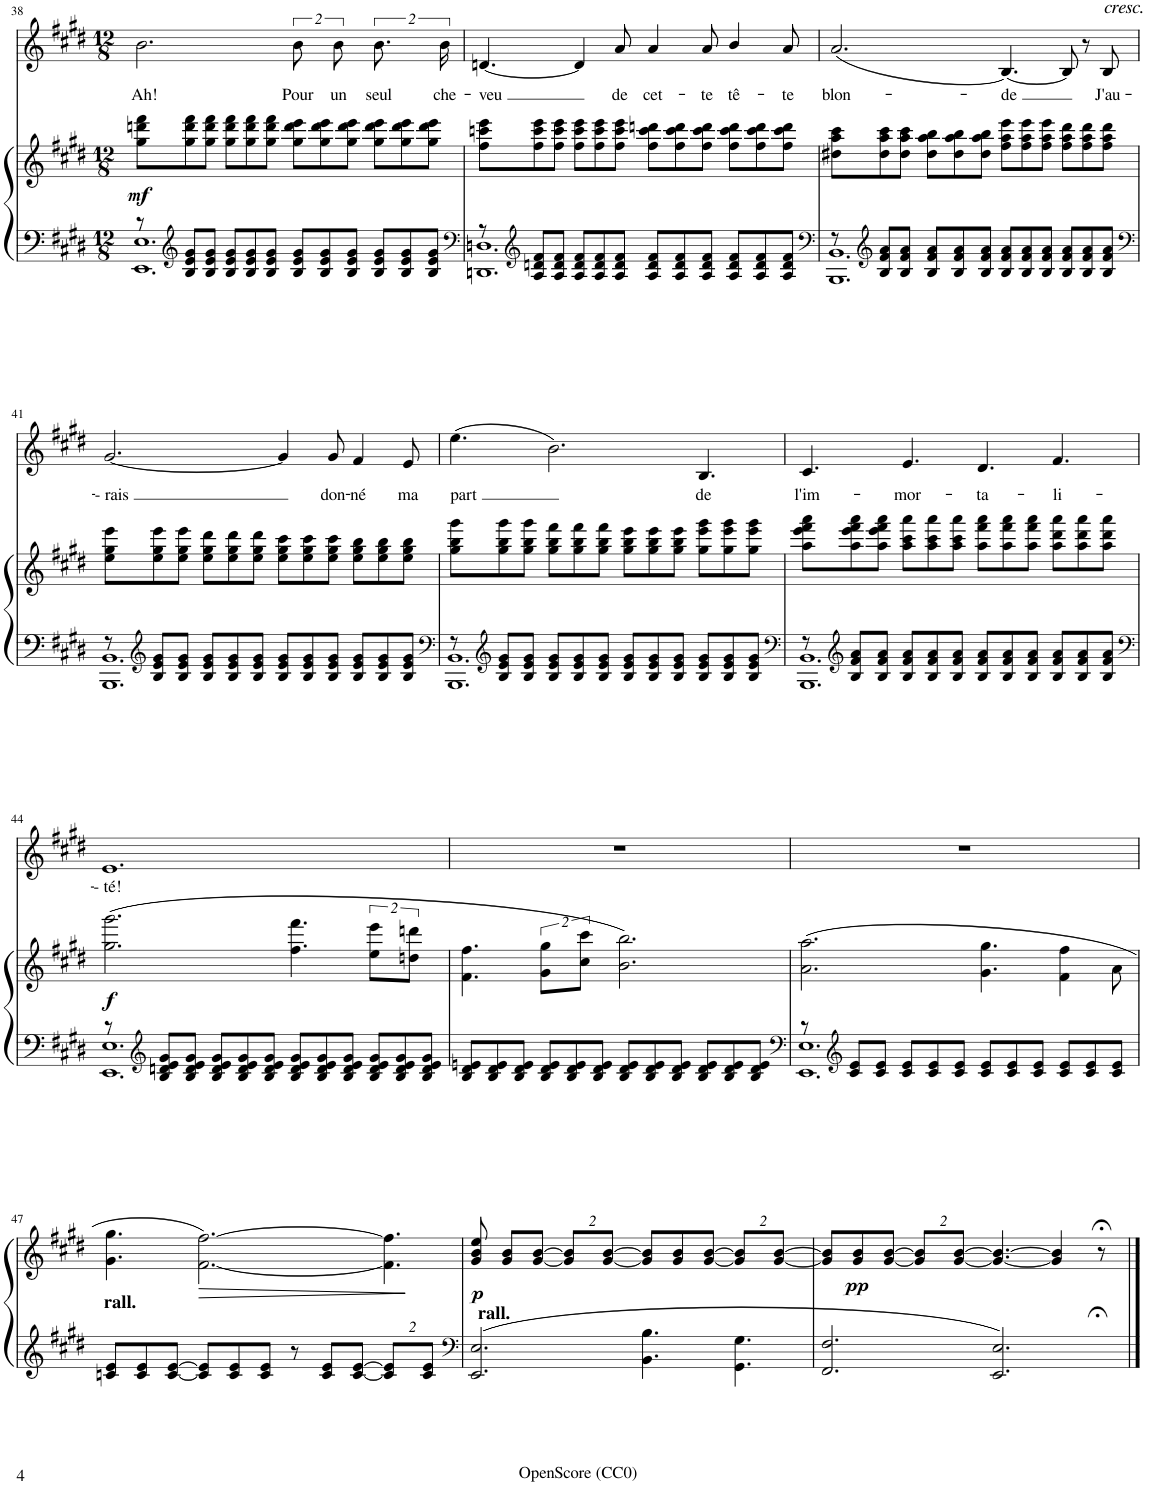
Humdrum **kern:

**kern	**kern	**dynam	**kern	**text
*part2	*part2	*part2	*part1	*part1
*staff3	*staff2	*staff2/3	*staff1	*staff1
*I"Piano	*	*	*I"Chant Voice	*
*I'Pno	*	*	*	*
!!LO:PB:g=z
*clefF4	*clefG2	*	*clefG2	*
*k[f#c#g#d#]	*k[f#c#g#d#]	*	*k[f#c#g#d#]	*
*M12/8	*M12/8	*	*M12/8	*
=38	=38	=38	=38	=38
*^	*	*	*	*
!	!	!	!LO:DY:b	!	!LO:LY:b
8r	1.EE 1.E	8gg#\ 8dddn\ 8fff#\L	mf	2.b\	Ah!
*clefG2	*	*	*	*	*
8B/ 8e/ 8g#/L	.	8gg#\ 8ddd\ 8fff#\	.	.	.
8B/ 8e/ 8g#/J	.	8gg#\ 8ddd\ 8fff#\J	.	.	.
8B/ 8e/ 8g#/L	.	8gg#\ 8ddd\ 8fff#\L	.	.	.
8B/ 8e/ 8g#/	.	8gg#\ 8ddd\ 8fff#\	.	.	.
8B/ 8e/ 8g#/J	.	8gg#\ 8ddd\ 8fff#\J	.	.	.
!	!	!	!	!	!LO:LY:b
8B/ 8e/ 8g#/L	.	8gg#\ 8ddd\ 8eee\L	.	16%3b\L	Pour
8B/ 8e/ 8g#/	.	8gg#\ 8ddd\ 8eee\	.	.	.
!	!	!	!	!	!LO:LY:b
.	.	.	.	16%3b\J	un
8B/ 8e/ 8g#/J	.	8gg#\ 8ddd\ 8eee\J	.	.	.
!	!	!	!	!	!LO:LY:b
8B/ 8e/ 8g#/L	.	8gg#\ 8ddd\ 8eee\L	.	16%3.b\L	seul
8B/ 8e/ 8g#/	.	8gg#\ 8ddd\ 8eee\	.	.	.
8B/ 8e/ 8g#/J	.	8gg#\ 8ddd\ 8eee\J	.	.	.
!	!	!	!	!	!LO:LY:b
.	.	.	.	32%3b\Jk	che-
=39	=39	=39	=39	=39	=39
*clefF4	*	*	*	*	*
!	!	!	!	!	!LO:LY:b
8r	1.DDn 1.Dn	8ff#\ 8cccn\ 8eee\L	.	[4.dn/	-veu
*clefG2	*	*	*	*	*
8A/ 8dn/ 8f#/L	.	8ff#\ 8ccc\ 8eee\	.	.	.
8A/ 8d/ 8f#/J	.	8ff#\ 8ccc\ 8eee\J	.	.	.
8A/ 8d/ 8f#/L	.	8ff#\ 8ccc\ 8eee\L	.	4d/]	.
8A/ 8d/ 8f#/	.	8ff#\ 8ccc\ 8eee\	.	.	.
!	!	!	!	!	!LO:LY:b
8A/ 8d/ 8f#/J	.	8ff#\ 8ccc\ 8eee\J	.	8a/	de
!	!	!	!	!	!LO:LY:b
8A/ 8d/ 8f#/L	.	8ff#\ 8ccc\ 8dddn\L	.	4a/	cet-
8A/ 8d/ 8f#/	.	8ff#\ 8ccc\ 8ddd\	.	.	.
!	!	!	!	!	!LO:LY:b
8A/ 8d/ 8f#/J	.	8ff#\ 8ccc\ 8ddd\J	.	8a/	-te
!	!	!	!	!	!LO:LY:b
8A/ 8d/ 8f#/L	.	8ff#\ 8ccc\ 8ddd\L	.	4b/	tê-
8A/ 8d/ 8f#/	.	8ff#\ 8ccc\ 8ddd\	.	.	.
!	!	!	!	!	!LO:LY:b
8A/ 8d/ 8f#/J	.	8ff#\ 8ccc\ 8ddd\J	.	8a/	-te
=40	=40	=40	=40	=40	=40
*clefF4	*	*	*	*	*
!	!	!	!	!	!LO:LY:b
8r	1.BBB 1.BB	8dd#X\ 8aa\ 8ccc#\L	.	(2.a/	blon-
*clefG2	*	*	*	*	*
8B/ 8f#/ 8a/L	.	8dd#\ 8aa\ 8ccc#\	.	.	.
8B/ 8f#/ 8a/J	.	8dd#\ 8aa\ 8ccc#\J	.	.	.
8B/ 8f#/ 8a/L	.	8dd#\ 8aa\ 8bb\L	.	.	.
8B/ 8f#/ 8a/	.	8dd#\ 8aa\ 8bb\	.	.	.
8B/ 8f#/ 8a/J	.	8dd#\ 8aa\ 8bb\J	.	.	.
!	!	!	!	!	!LO:LY:b
8B/ 8f#/ 8a/L	.	8ff#\ 8aa\ 8eee\L	.	[4.B/)	-de
8B/ 8f#/ 8a/	.	8ff#\ 8aa\ 8eee\	.	.	.
8B/ 8f#/ 8a/J	.	8ff#\ 8aa\ 8eee\J	.	.	.
8B/ 8f#/ 8a/L	.	8ff#\ 8aa\ 8ddd#\L	.	8B/]	.
!	!	!	!	!LO:TX:a:i:t=cresc.	!
8B/ 8f#/ 8a/	.	8ff#\ 8aa\ 8ddd#\	.	8r	.
!	!	!	!	!	!LO:LY:b
8B/ 8f#/ 8a/J	.	8ff#\ 8aa\ 8ddd#\J	.	8B/	J'au-
!!LO:LB:g=z
=41	=41	=41	=41	=41	=41
*clefF4	*	*	*	*	*
!	!	!	!	!	!LO:LY:b
8r	1.BBB 1.BB	8ee\ 8gg#\ 8eee\L	.	[2.g#/	-- rais
*clefG2	*	*	*	*	*
8B/ 8e/ 8g#/L	.	8ee\ 8gg#\ 8eee\	.	.	.
8B/ 8e/ 8g#/J	.	8ee\ 8gg#\ 8eee\J	.	.	.
8B/ 8e/ 8g#/L	.	8ee\ 8gg#\ 8ddd#\L	.	.	.
8B/ 8e/ 8g#/	.	8ee\ 8gg#\ 8ddd#\	.	.	.
8B/ 8e/ 8g#/J	.	8ee\ 8gg#\ 8ddd#\J	.	.	.
8B/ 8e/ 8g#/L	.	8ee\ 8gg#\ 8ccc#\L	.	4g#/]	.
8B/ 8e/ 8g#/	.	8ee\ 8gg#\ 8ccc#\	.	.	.
!	!	!	!	!	!LO:LY:b
8B/ 8e/ 8g#/J	.	8ee\ 8gg#\ 8ccc#\J	.	8g#/	don-
!	!	!	!	!	!LO:LY:b
8B/ 8e/ 8g#/L	.	8ee\ 8gg#\ 8bb\L	.	4f#/	-né
8B/ 8e/ 8g#/	.	8ee\ 8gg#\ 8bb\	.	.	.
!	!	!	!	!	!LO:LY:b
8B/ 8e/ 8g#/J	.	8ee\ 8gg#\ 8bb\J	.	8e/	ma
=42	=42	=42	=42	=42	=42
*clefF4	*	*	*	*	*
!	!	!	!	!	!LO:LY:b
8r	1.BBB 1.BB	8gg#\ 8bb\ 8ggg#\L	.	(4.ee\	part
*clefG2	*	*	*	*	*
8B/ 8e/ 8g#/L	.	8gg#\ 8bb\ 8ggg#\	.	.	.
8B/ 8e/ 8g#/J	.	8gg#\ 8bb\ 8ggg#\J	.	.	.
8B/ 8e/ 8g#/L	.	8gg#\ 8bb\ 8fff#\L	.	2.b\)	.
8B/ 8e/ 8g#/	.	8gg#\ 8bb\ 8fff#\	.	.	.
8B/ 8e/ 8g#/J	.	8gg#\ 8bb\ 8fff#\J	.	.	.
8B/ 8e/ 8g#/L	.	8gg#\ 8bb\ 8eee\L	.	.	.
8B/ 8e/ 8g#/	.	8gg#\ 8bb\ 8eee\	.	.	.
8B/ 8e/ 8g#/J	.	8gg#\ 8bb\ 8eee\J	.	.	.
!	!	!	!	!	!LO:LY:b
8B/ 8e/ 8g#/L	.	8gg#\ 8eee\ 8ggg#\L	.	4.B/	de
8B/ 8e/ 8g#/	.	8gg#\ 8eee\ 8ggg#\	.	.	.
8B/ 8e/ 8g#/J	.	8gg#\ 8eee\ 8ggg#\J	.	.	.
=43	=43	=43	=43	=43	=43
*clefF4	*	*	*	*	*
!	!	!	!	!	!LO:LY:b
8r	1.BBB 1.BB	8aa\ 8eee\ 8fff#\ 8aaa\L	.	4.c#/	l'im-
*clefG2	*	*	*	*	*
8B/ 8f#/ 8a/L	.	8aa\ 8eee\ 8fff#\ 8aaa\	.	.	.
8B/ 8f#/ 8a/J	.	8aa\ 8eee\ 8fff#\ 8aaa\J	.	.	.
!	!	!	!	!	!LO:LY:b
8B/ 8f#/ 8a/L	.	8aa\ 8ccc#\ 8aaa\L	.	4.e/	-mor-
8B/ 8f#/ 8a/	.	8aa\ 8ccc#\ 8aaa\	.	.	.
8B/ 8f#/ 8a/J	.	8aa\ 8ccc#\ 8aaa\J	.	.	.
!	!	!	!	!	!LO:LY:b
8B/ 8f#/ 8a/L	.	8aa\ 8fff#\ 8aaa\L	.	4.d#/	-ta-
8B/ 8f#/ 8a/	.	8aa\ 8fff#\ 8aaa\	.	.	.
8B/ 8f#/ 8a/J	.	8aa\ 8fff#\ 8aaa\J	.	.	.
!	!	!	!	!	!LO:LY:b
8B/ 8f#/ 8a/L	.	8aa\ 8ddd#\ 8aaa\L	.	4.f#/	-li-
8B/ 8f#/ 8a/	.	8aa\ 8ddd#\ 8aaa\	.	.	.
8B/ 8f#/ 8a/J	.	8aa\ 8ddd#\ 8aaa\J	.	.	.
!!LO:LB:g=z
=44	=44	=44	=44	=44	=44
*clefF4	*	*	*	*	*
!	!	!	!LO:DY:b	!	!LO:LY:b
8r	1.EE 1.E	(2.gg#\ 2.ggg#\	f	1.e	-- té!
*clefG2	*	*	*	*	*
8B/ 8dn/ 8e/ 8g#/L	.	.	.	.	.
8B/ 8d/ 8e/ 8g#/J	.	.	.	.	.
8B/ 8d/ 8e/ 8g#/L	.	.	.	.	.
8B/ 8d/ 8e/ 8g#/	.	.	.	.	.
8B/ 8d/ 8e/ 8g#/J	.	.	.	.	.
8B/ 8d/ 8e/ 8g#/L	.	4.ff#\ 4.fff#\	.	.	.
8B/ 8d/ 8e/ 8g#/	.	.	.	.	.
8B/ 8d/ 8e/ 8g#/J	.	.	.	.	.
8B/ 8d/ 8e/ 8g#/L	.	16%3ee\ 16%3eee\L	.	.	.
8B/ 8d/ 8e/ 8g#/	.	.	.	.	.
.	.	16%3ddn\ 16%3dddn\J	.	.	.
8B/ 8d/ 8e/ 8g#/J	.	.	.	.	.
*v	*v	*	*	*	*
=45	=45	=45	=45	=45
8B/ 8d#/ 8en/L	4.f#\ 4.ff#\	.	1.r	.
8B/ 8d#/ 8e/	.	.	.	.
8B/ 8d#/ 8e/J	.	.	.	.
8B/ 8d#/ 8e/L	16%3g#\ 16%3gg#\L	.	.	.
8B/ 8d#/ 8e/	.	.	.	.
.	16%3cc#\ 16%3ccc#\J	.	.	.
8B/ 8d#/ 8e/J	.	.	.	.
8B/ 8d#/ 8e/L	2.b\ 2.bb\)	.	.	.
8B/ 8d#/ 8e/	.	.	.	.
8B/ 8d#/ 8e/J	.	.	.	.
8B/ 8d#/ 8e/L	.	.	.	.
8B/ 8d#/ 8e/	.	.	.	.
8B/ 8d#/ 8e/J	.	.	.	.
=46	=46	=46	=46	=46
*clefF4	*	*	*	*
*^	*	*	*	*
8r	1.EE 1.E	(2.a\ 2.aa\	.	1.r	.
*clefG2	*	*	*	*	*
8c#/ 8e/L	.	.	.	.	.
8c#/ 8e/J	.	.	.	.	.
8c#/ 8e/L	.	.	.	.	.
8c#/ 8e/	.	.	.	.	.
8c#/ 8e/J	.	.	.	.	.
8c#/ 8e/L	.	4.g#\ 4.gg#\	.	.	.
8c#/ 8e/	.	.	.	.	.
8c#/ 8e/J	.	.	.	.	.
8c#/ 8e/L	.	4f#\ 4ff#\	.	.	.
8c#/ 8e/	.	.	.	.	.
8c#/ 8e/J	.	8a\	.	.	.
*v	*v	*	*	*	*
!!LO:LB:g=z
=47	=47	=47	=47	=47
!	!LO:TX:b:B:t=rall.	!	!	!
8cn/ 8e/L	4.g#\ 4.gg#\	.	1.r	.
8c/ 8e/	.	.	.	.
[8c/ [8e/J	.	.	.	.
!	!	!LO:HP:b	!	!
8c/] 8e/]L	[2.f#\ [2.ff#\)	>	.	.
8c/ 8e/	.	.	.	.
8c/ 8e/J	.	.	.	.
8r	.	.	.	.
8c/ 8e/L	.	.	.	.
[8c/ [8e/J	.	.	.	.
*Xbrackettup	*	*	*	*
16%3c/] 16%3e/]L	4.f#\] 4.ff#\]	]	.	.
16%3c/ 16%3e/J	.	.	.	.
=48	=48	=48	=48	=48
*clefF4	*	*	*	*
!	!LO:TX:b:B:t=rall.	!	!	!
!	!	!LO:DY:b	!	!
2.EE/ 2.E/	8g#/ 8b/ 8ee/	p	1.r	.
.	8g#/ 8b/L	.	.	.
.	[8g#/ [8b/J	.	.	.
.	4.g#/] 4.b/]	.	.	.
4.BB\ 4.B\	8g#/] 8b/]L	.	.	.
.	8g#/ 8b/	.	.	.
.	[8g#/ [8b/J	.	.	.
4.GG#\ 4.G#\	4.g#/] 4.b/]	.	.	.
=49	=49	=49	=49	=49
2.FF#/ 2.F#/	8g#/] 8b/]L	.	1.r	.
!	!	!LO:DY:b	!	!
.	8g#/ 8b/	pp	.	.
.	[8g#/ [8b/J	.	.	.
.	4.g#/] 4.b/]	.	.	.
2.EE/;< 2.E/;<	4.g#/_ 4.b/_	.	.	.
.	4g#/] 4b/]	.	.	.
.	8r;<	.	.	.
==	==	==	==	==
*-	*-	*-	*-	*-
